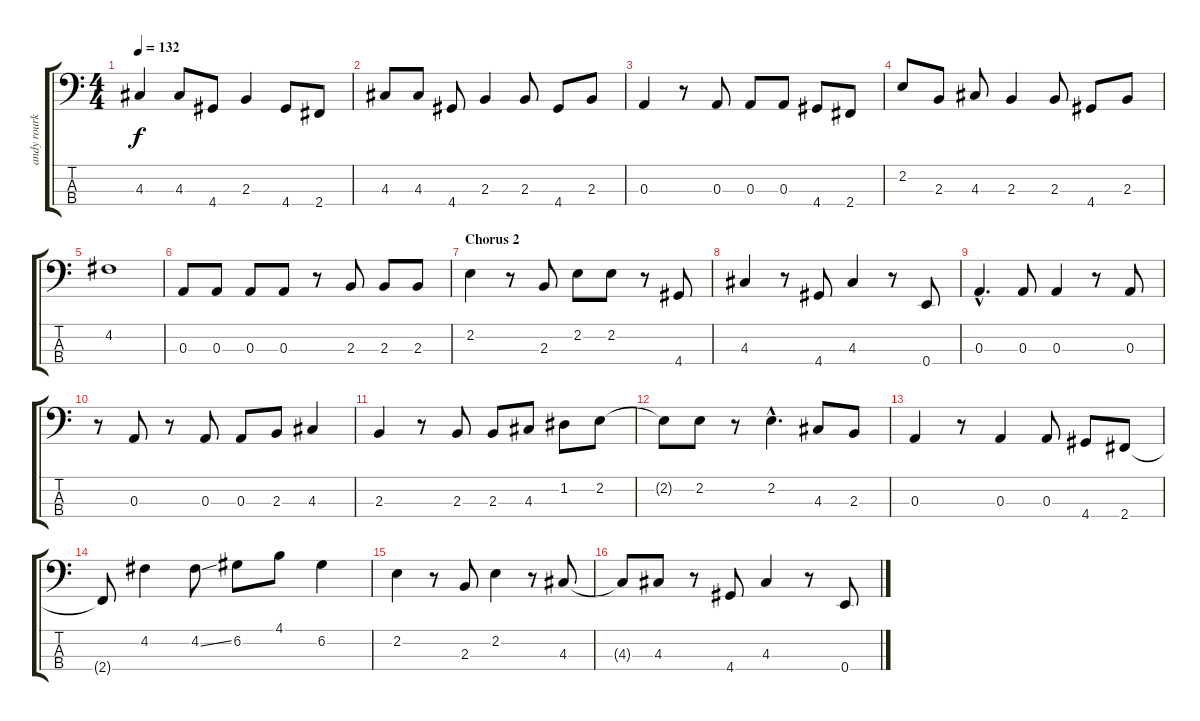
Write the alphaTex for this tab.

\track ("andy rourke" "andy rourk") {instrument electricbasspick}
\staff {score tabs}
\tuning (G2 D2 A1 E1) {hide}
\ts (4 4)
\tempo 132
\clef f4
\ks c
4.3.4{dy f} 4.3.8 4.4.8 2.3.4 4.4.8 2.4.8 |
4.3.8 4.3.8 4.4.8 2.3.4 2.3.8 4.4.8 2.3.8 |
0.3.4 r.8 0.3.8 0.3.8 0.3.8 4.4.8 2.4.8 |
2.2.8 2.3.8 4.3.8 2.3.4 2.3.8 4.4.8 2.3.8 |
4.2.1 |
0.3.8 0.3.8 0.3.8 0.3.8 r.8 2.3.8 2.3.8 2.3.8 |
\section ("" "Chorus 2")
2.2.4 r.8 2.3.8 2.2.8 2.2.8 r.8 4.4.8 |
4.3.4 r.8 4.4.8 4.3.4 r.8 0.4.8 |
0.3{hac}.4{d} 0.3.8 0.3.4 r.8 0.3.8 |
r.8 0.3.8 r.8 0.3.8 0.3.8 2.3.8 4.3.4 |
2.3.4 r.8 2.3.8 2.3.8 4.3.8 1.2.8 2.2.8 |
2.2{t}.8 2.2.8 r.8 2.2{hac}.4{d} 4.3.8 2.3.8 |
0.3.4 r.8 0.3.4 0.3.8 4.4.8 2.4.8 |
2.4{t}.8 4.2.4 4.2{ss}.8 6.2.8 4.1.8 6.2.4 |
2.2.4 r.8 2.3.8 2.2.4 r.8 4.3.8 |
4.3{t}.8 4.3.8 r.8 4.4.8 4.3.4 r.8 0.4.8
